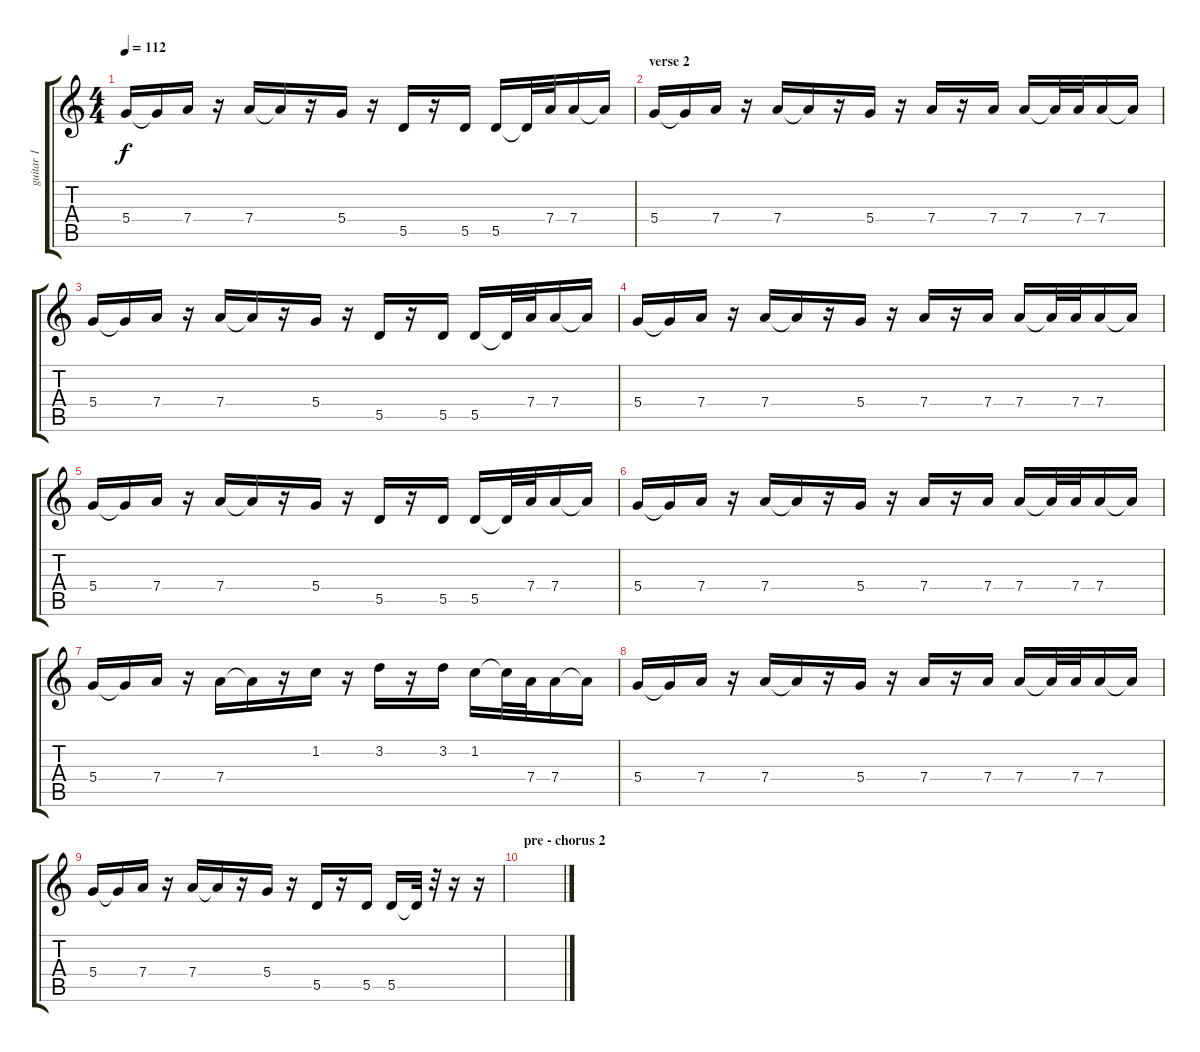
\track ("guitar 1" "guitar 1") {instrument electricguitarmuted}
\staff {score tabs}
\tuning (E4 B3 G3 D3 A2 E2) {hide}
\ts (4 4)
\tempo 112
\clef g2
\ks c
5.4.16{dy f} 5.4{t}.16 7.4.16 r.16 7.4.16 7.4{t}.16 r.16 5.4.16 r.16 5.5.16 r.16 5.5.16 5.5.16 5.5{t}.32 7.4.32 7.4.16 7.4{t}.16 |
\section ("" "verse 2")
5.4.16 5.4{t}.16 7.4.16 r.16 7.4.16 7.4{t}.16 r.16 5.4.16 r.16 7.4.16 r.16 7.4.16 7.4.16 7.4{t}.32 7.4.32 7.4.16 7.4{t}.16 |
5.4.16 5.4{t}.16 7.4.16 r.16 7.4.16 7.4{t}.16 r.16 5.4.16 r.16 5.5.16 r.16 5.5.16 5.5.16 5.5{t}.32 7.4.32 7.4.16 7.4{t}.16 |
5.4.16 5.4{t}.16 7.4.16 r.16 7.4.16 7.4{t}.16 r.16 5.4.16 r.16 7.4.16 r.16 7.4.16 7.4.16 7.4{t}.32 7.4.32 7.4.16 7.4{t}.16 |
5.4.16 5.4{t}.16 7.4.16 r.16 7.4.16 7.4{t}.16 r.16 5.4.16 r.16 5.5.16 r.16 5.5.16 5.5.16 5.5{t}.32 7.4.32 7.4.16 7.4{t}.16 |
5.4.16 5.4{t}.16 7.4.16 r.16 7.4.16 7.4{t}.16 r.16 5.4.16 r.16 7.4.16 r.16 7.4.16 7.4.16 7.4{t}.32 7.4.32 7.4.16 7.4{t}.16 |
5.4.16 5.4{t}.16 7.4.16 r.16 7.4.16 7.4{t}.16 r.16 1.2.16 r.16 3.2.16 r.16 3.2.16 1.2.16 1.2{t}.32 7.4.32 7.4.16 7.4{t}.16 |
5.4.16 5.4{t}.16 7.4.16 r.16 7.4.16 7.4{t}.16 r.16 5.4.16 r.16 7.4.16 r.16 7.4.16 7.4.16 7.4{t}.32 7.4.32 7.4.16 7.4{t}.16 |
5.4.16 5.4{t}.16 7.4.16 r.16 7.4.16 7.4{t}.16 r.16 5.4.16 r.16 5.5.16 r.16 5.5.16 5.5.16 5.5{t}.32 r.32 r.16 r.16 |
\section ("" "pre - chorus 2")
